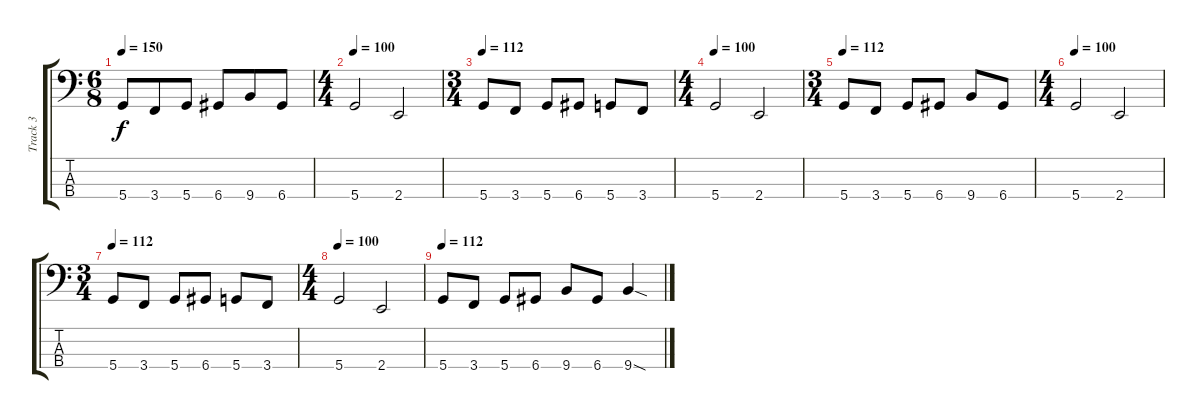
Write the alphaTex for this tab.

\track ("Track 3" "Track 3") {instrument electricbasspick}
\staff {score tabs}
\tuning (G2 D2 A1 D1) {hide}
\ts (6 8)
\tempo 150
\clef f4
\ks c
5.4.8{dy f} 3.4.8 5.4.8 6.4.8 9.4.8 6.4.8 |
\ts (4 4)
\tempo 100
5.4.2 2.4.2 |
\ts (3 4)
\tempo 112
5.4.8 3.4.8 5.4.8 6.4.8 5.4.8 3.4.8 |
\ts (4 4)
\tempo 100
5.4.2 2.4.2 |
\ts (3 4)
\tempo 112
5.4.8 3.4.8 5.4.8 6.4.8 9.4.8 6.4.8 |
\ts (4 4)
\tempo 100
5.4.2 2.4.2 |
\ts (3 4)
\tempo 112
5.4.8 3.4.8 5.4.8 6.4.8 5.4.8 3.4.8 |
\ts (4 4)
\tempo 100
5.4.2 2.4.2 |
\tempo 112
5.4.8 3.4.8 5.4.8 6.4.8 9.4.8 6.4.8 9.4{sod}.4
